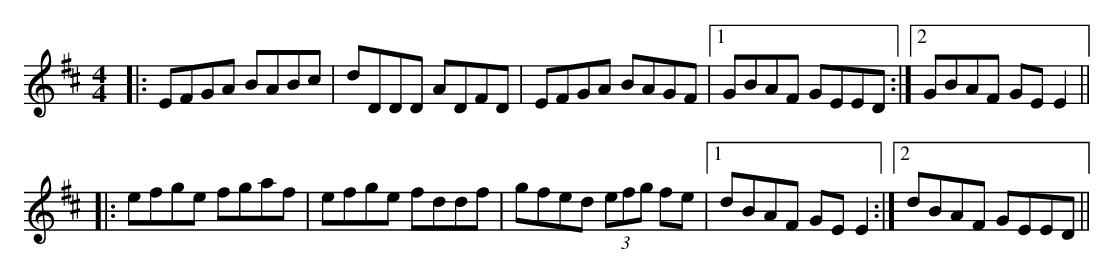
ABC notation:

X:1
M:4/4
K:Edor
|:EFGA BABc|dDDD ADFD|EFGA BAGF|1 GBAF GEED:|2 GBAF GEE2||
|:efge fgaf|efge fddf|gfed (3efg fe|1 dBAF GEE2:|2 dBAF GEED||
